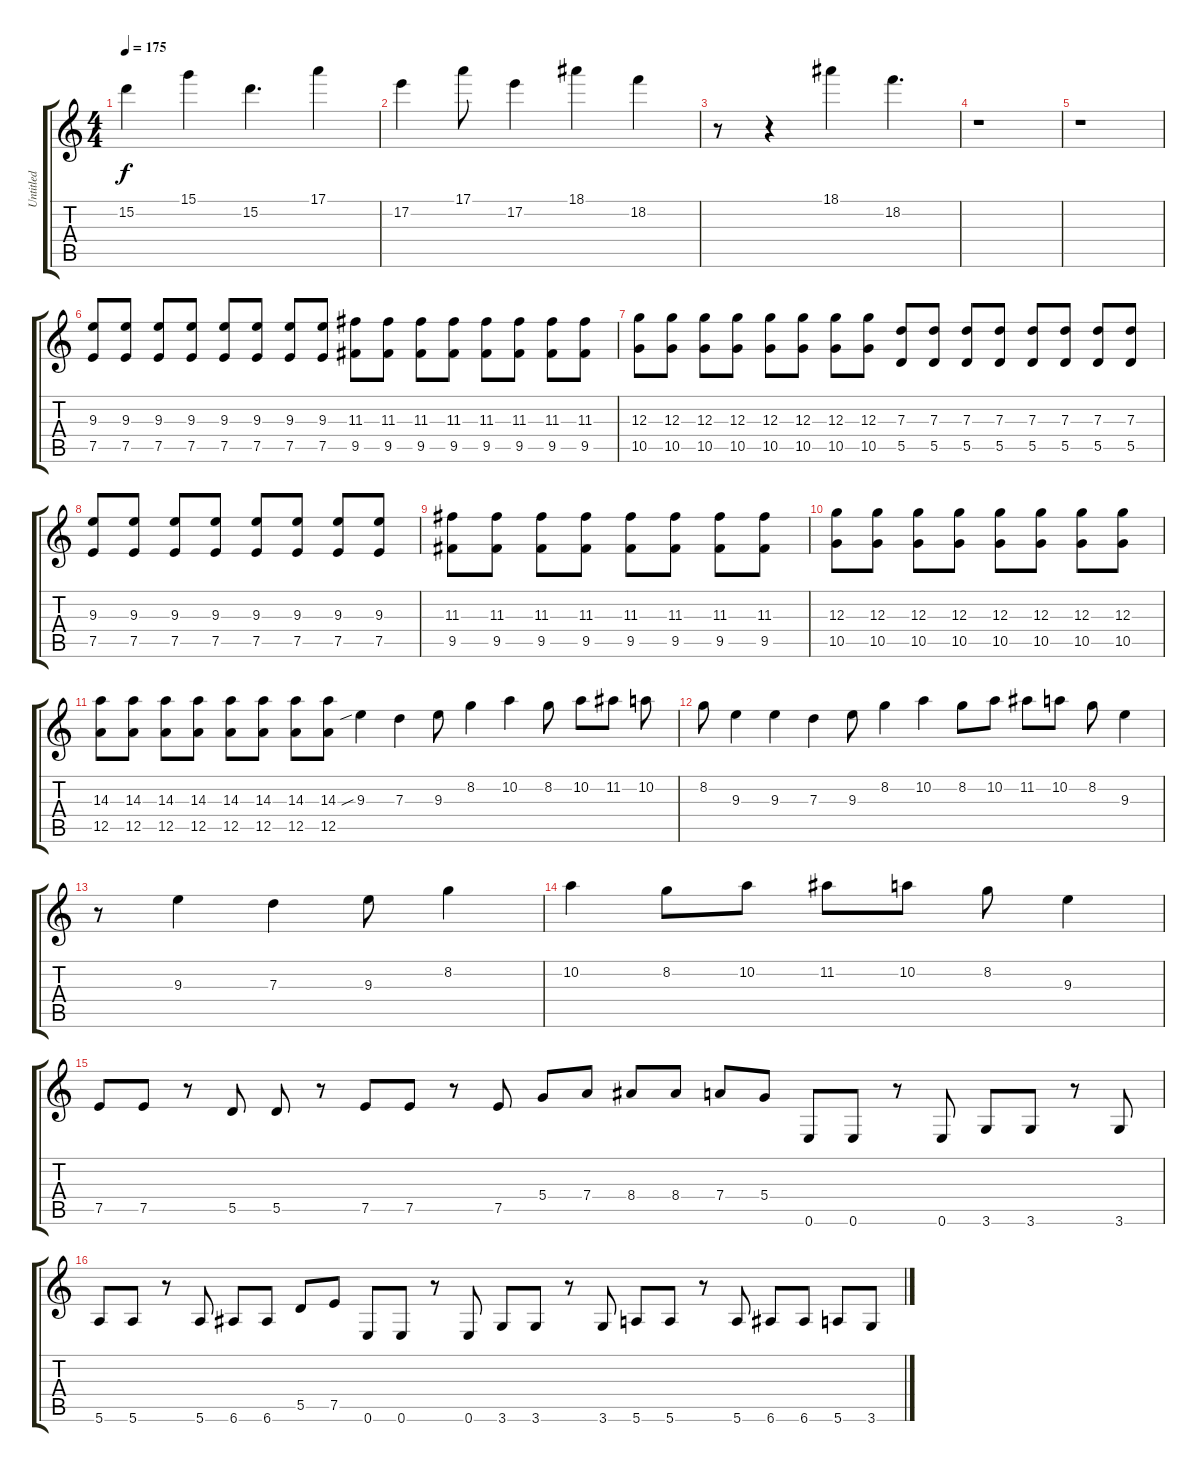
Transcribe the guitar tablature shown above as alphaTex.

\track ("Untitled" "Untitled") {instrument acousticguitarnylon}
\staff {score tabs}
\tuning (E4 B3 G3 D3 A2 E2) {hide}
\ts (4 4)
\tempo 175
\clef g2
\ks c
15.2.4{dy f} 15.1.4 15.2.4{d} 17.1.4 |
17.2.4 17.1.8 17.2.4 18.1.4 18.2.4 |
r.8 r.4 18.1.4 18.2.4{d} |
r.1 |
r.1 |
(9.3 7.5).8 (9.3 7.5).8 (9.3 7.5).8 (9.3 7.5).8 (9.3 7.5).8 (9.3 7.5).8 (9.3 7.5).8 (9.3 7.5).8 (11.3 9.5).8 (11.3 9.5).8 (11.3 9.5).8 (11.3 9.5).8 (11.3 9.5).8 (11.3 9.5).8 (11.3 9.5).8 (11.3 9.5).8 |
(12.3 10.5).8 (12.3 10.5).8 (12.3 10.5).8 (12.3 10.5).8 (12.3 10.5).8 (12.3 10.5).8 (12.3 10.5).8 (12.3 10.5).8 (7.3 5.5).8 (7.3 5.5).8 (7.3 5.5).8 (7.3 5.5).8 (7.3 5.5).8 (7.3 5.5).8 (7.3 5.5).8 (7.3 5.5).8 |
(9.3 7.5).8 (9.3 7.5).8 (9.3 7.5).8 (9.3 7.5).8 (9.3 7.5).8 (9.3 7.5).8 (9.3 7.5).8 (9.3 7.5).8 |
(11.3 9.5).8 (11.3 9.5).8 (11.3 9.5).8 (11.3 9.5).8 (11.3 9.5).8 (11.3 9.5).8 (11.3 9.5).8 (11.3 9.5).8 |
(12.3 10.5).8 (12.3 10.5).8 (12.3 10.5).8 (12.3 10.5).8 (12.3 10.5).8 (12.3 10.5).8 (12.3 10.5).8 (12.3 10.5).8 |
(14.3 12.5).8 (14.3 12.5).8 (14.3 12.5).8 (14.3 12.5).8 (14.3 12.5).8 (14.3 12.5).8 (14.3 12.5).8 (14.3 12.5).8 9.3{sib}.4 7.3.4 9.3.8 8.2.4 10.2.4 8.2.8 10.2.8 11.2.8 10.2.8 |
8.2.8 9.3.4 9.3.4 7.3.4 9.3.8 8.2.4 10.2.4 8.2.8 10.2.8 11.2.8 10.2.8 8.2.8 9.3.4 |
r.8 9.3.4 7.3.4 9.3.8 8.2.4 |
10.2.4 8.2.8 10.2.8 11.2.8 10.2.8 8.2.8 9.3.4 |
7.5.8 7.5.8 r.8 5.5.8 5.5.8 r.8 7.5.8 7.5.8 r.8 7.5.8 5.4.8 7.4.8 8.4.8 8.4.8 7.4.8 5.4.8 0.6.8 0.6.8 r.8 0.6.8 3.6.8 3.6.8 r.8 3.6.8 |
5.6.8 5.6.8 r.8 5.6.8 6.6.8 6.6.8 5.5.8 7.5.8 0.6.8 0.6.8 r.8 0.6.8 3.6.8 3.6.8 r.8 3.6.8 5.6.8 5.6.8 r.8 5.6.8 6.6.8 6.6.8 5.6.8 3.6.8
